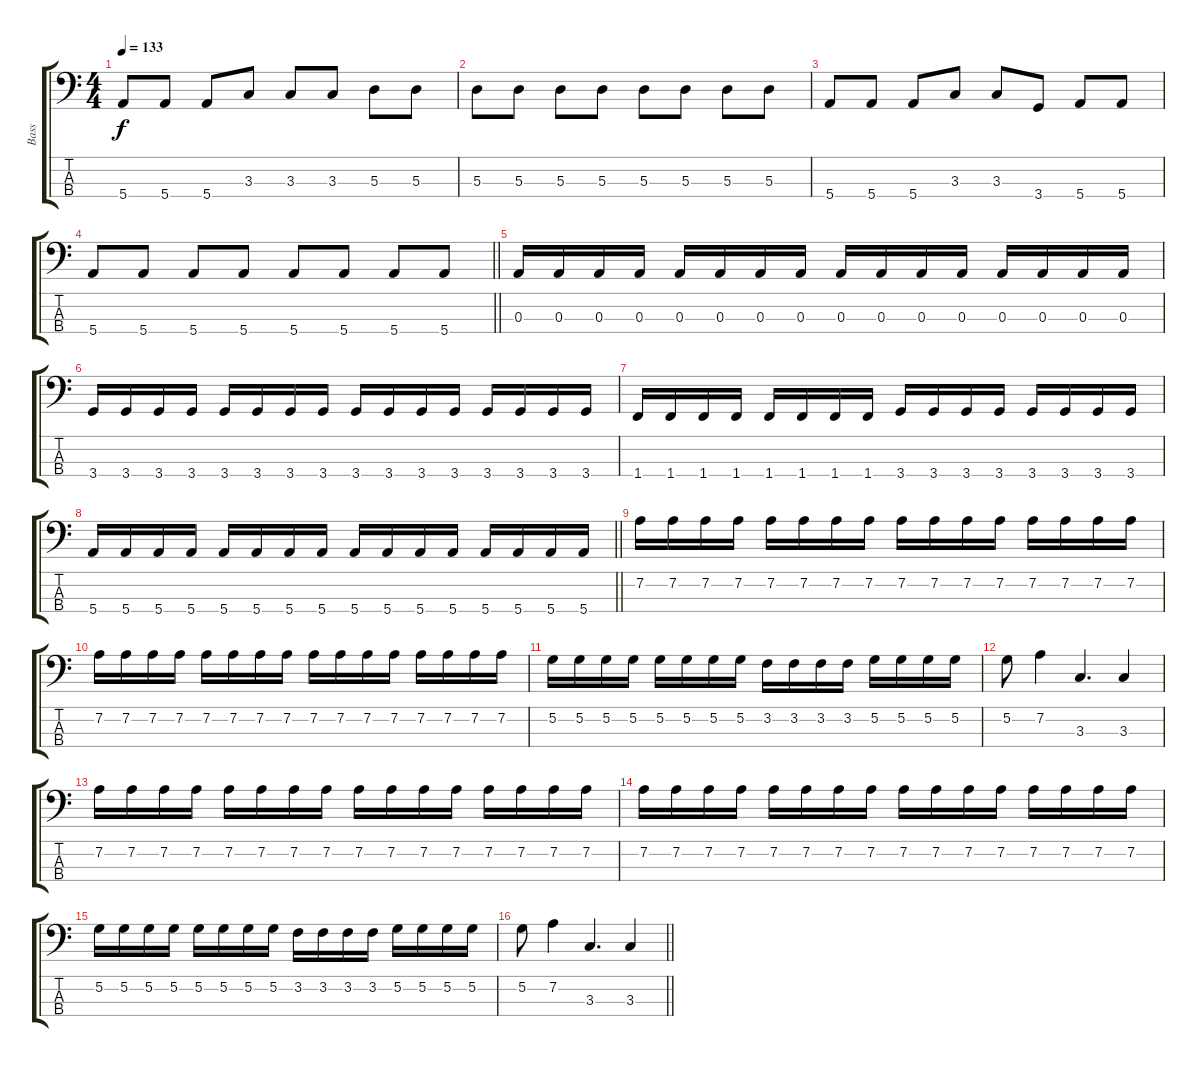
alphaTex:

\track ("Bass" "Bass") {instrument electricbasspick}
\staff {score tabs}
\tuning (G2 D2 A1 E1) {hide}
\ts (4 4)
\section ("" "")
\tempo 133
\clef f4
\ks c
5.4.8{dy f} 5.4.8 5.4.8 3.3.8 3.3.8 3.3.8 5.3.8 5.3.8 |
5.3.8 5.3.8 5.3.8 5.3.8 5.3.8 5.3.8 5.3.8 5.3.8 |
5.4.8 5.4.8 5.4.8 3.3.8 3.3.8 3.4.8 5.4.8 5.4.8 |
\barLineRight lightlight
5.4.8 5.4.8 5.4.8 5.4.8 5.4.8 5.4.8 5.4.8 5.4.8 |
\section ("" "")
0.3.16 0.3.16 0.3.16 0.3.16 0.3.16 0.3.16 0.3.16 0.3.16 0.3.16 0.3.16 0.3.16 0.3.16 0.3.16 0.3.16 0.3.16 0.3.16 |
3.4.16 3.4.16 3.4.16 3.4.16 3.4.16 3.4.16 3.4.16 3.4.16 3.4.16 3.4.16 3.4.16 3.4.16 3.4.16 3.4.16 3.4.16 3.4.16 |
1.4.16 1.4.16 1.4.16 1.4.16 1.4.16 1.4.16 1.4.16 1.4.16 3.4.16 3.4.16 3.4.16 3.4.16 3.4.16 3.4.16 3.4.16 3.4.16 |
\barLineRight lightlight
5.4.16 5.4.16 5.4.16 5.4.16 5.4.16 5.4.16 5.4.16 5.4.16 5.4.16 5.4.16 5.4.16 5.4.16 5.4.16 5.4.16 5.4.16 5.4.16 |
\section ("" "")
7.2.16 7.2.16 7.2.16 7.2.16 7.2.16 7.2.16 7.2.16 7.2.16 7.2.16 7.2.16 7.2.16 7.2.16 7.2.16 7.2.16 7.2.16 7.2.16 |
7.2.16 7.2.16 7.2.16 7.2.16 7.2.16 7.2.16 7.2.16 7.2.16 7.2.16 7.2.16 7.2.16 7.2.16 7.2.16 7.2.16 7.2.16 7.2.16 |
5.2.16 5.2.16 5.2.16 5.2.16 5.2.16 5.2.16 5.2.16 5.2.16 3.2.16 3.2.16 3.2.16 3.2.16 5.2.16 5.2.16 5.2.16 5.2.16 |
5.2.8 7.2.4 3.3.4{d} 3.3.4 |
7.2.16 7.2.16 7.2.16 7.2.16 7.2.16 7.2.16 7.2.16 7.2.16 7.2.16 7.2.16 7.2.16 7.2.16 7.2.16 7.2.16 7.2.16 7.2.16 |
7.2.16 7.2.16 7.2.16 7.2.16 7.2.16 7.2.16 7.2.16 7.2.16 7.2.16 7.2.16 7.2.16 7.2.16 7.2.16 7.2.16 7.2.16 7.2.16 |
5.2.16 5.2.16 5.2.16 5.2.16 5.2.16 5.2.16 5.2.16 5.2.16 3.2.16 3.2.16 3.2.16 3.2.16 5.2.16 5.2.16 5.2.16 5.2.16 |
\barLineRight lightlight
5.2.8 7.2.4 3.3.4{d} 3.3.4
